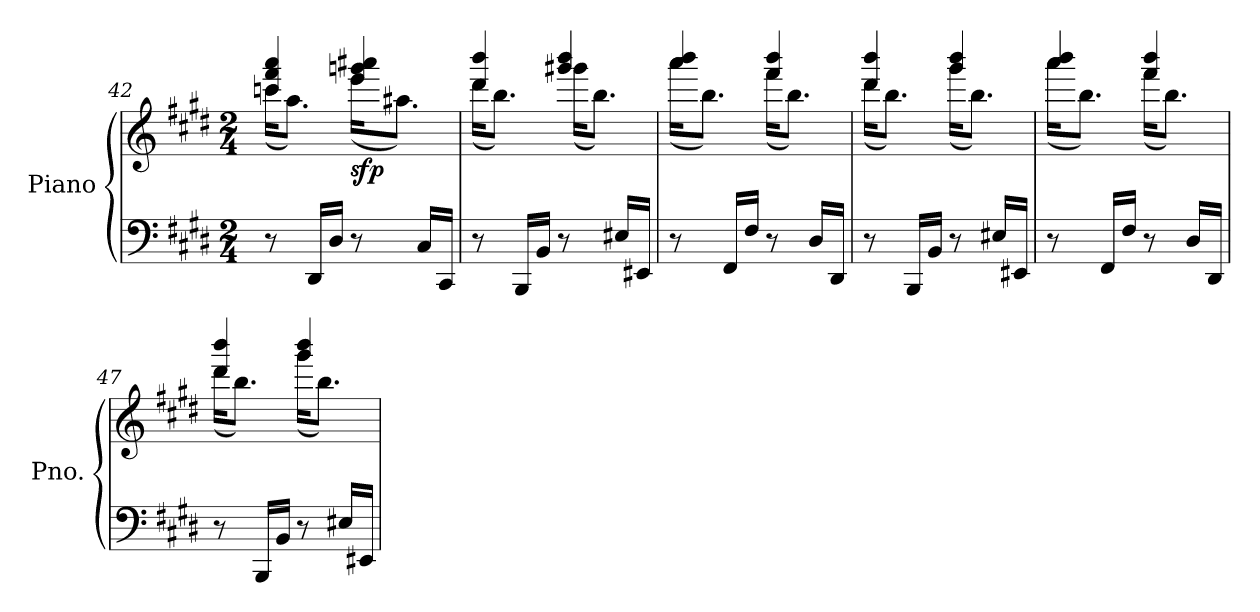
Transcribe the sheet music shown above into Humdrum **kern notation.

**kern	**kern	**dynam
*part1	*part1	*part1
*staff2	*staff1	*staff1/2
*I"Piano	*	*
*I'Pno.	*	*
!!LO:LB:g=z
*clefF4	*clefG2	*
*k[f#c#g#d#]	*k[f#c#g#d#]	*
*M2/4	*M2/4	*
=42	=42	=42
*	*^	*
8r	4cccn/ 4fff#/ 4aaa/	(<16ccc\KL	.
.	.	8.aa\J)	.
16DD#/LL	.	.	.
16D#/JJ	.	.	.
!	!	!	!LO:DY:b
8r	4eee/ 4gggn/ 4aaa#X/	(<16eee\KL	sfp
.	.	8.aa#X\J)	.
16C#/LL	.	.	.
16CC#/JJ	.	.	.
=43	=43	=43	=43
!	!	!	!LO:DY:b
8r	4ddd#/ 4bbb/	(<16ddd#\KL	other-dynamics
.	.	8.bb\J)	.
16BBB/LL	.	.	.
16BB/JJ	.	.	.
8r	4ggg#X/ 4bbb/	(<16ggg#\KL	.
.	.	8.bb\J)	.
16E#X/LL	.	.	.
16EE#X/JJ	.	.	.
=44	=44	=44	=44
8r	4aaa/ 4bbb/	(<16aaa\KL	.
.	.	8.bb\J)	.
16FF#/LL	.	.	.
16F#/JJ	.	.	.
8r	4fff#/ 4bbb/	(<16fff#\KL	.
.	.	8.bb\J)	.
16D#/LL	.	.	.
16DD#/JJ	.	.	.
=45	=45	=45	=45
8r	4ddd#/ 4bbb/	(<16ddd#\KL	.
.	.	8.bb\J)	.
16BBB/LL	.	.	.
16BB/JJ	.	.	.
8r	4ggg#/ 4bbb/	(<16ggg#\KL	.
.	.	8.bb\J)	.
16E#X/LL	.	.	.
16EE#X/JJ	.	.	.
=46	=46	=46	=46
8r	4aaa/ 4bbb/	(<16aaa\KL	.
.	.	8.bb\J)	.
16FF#/LL	.	.	.
16F#/JJ	.	.	.
8r	4fff#/ 4bbb/	(<16fff#\KL	.
.	.	8.bb\J)	.
16D#/LL	.	.	.
16DD#/JJ	.	.	.
!!LO:LB:g=z	!!
=47	=47	=47	=47
8r	4ddd#/ 4bbb/	(<16ddd#\KL	.
.	.	8.bb\J)	.
16BBB/LL	.	.	.
16BB/JJ	.	.	.
8r	4ggg#/ 4bbb/	(<16ggg#\KL	.
.	.	8.bb\J)	.
16E#X/LL	.	.	.
16EE#X/JJ	.	.	.
*	*v	*v	*
=	=	=
*-	*-	*-
